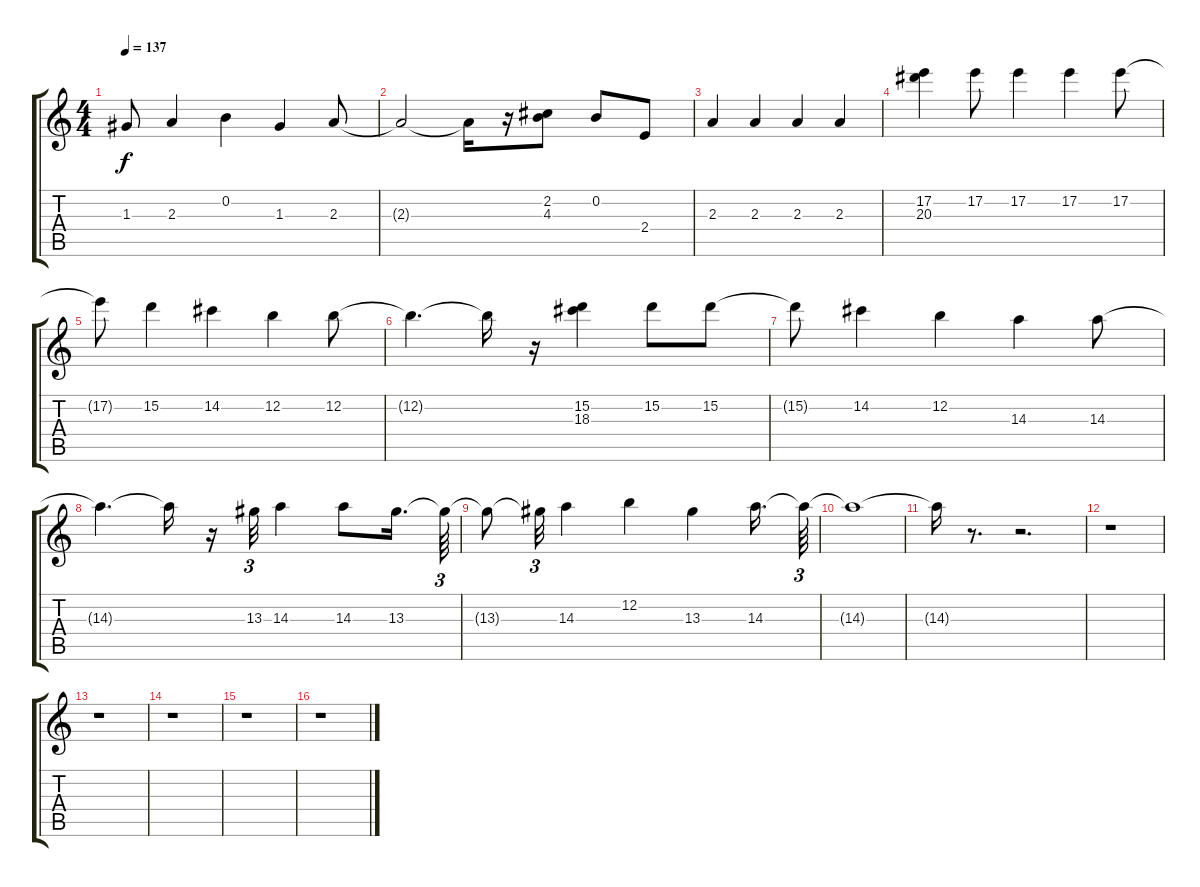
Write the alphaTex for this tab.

\track "" {instrument distortionguitar}
\staff {score tabs}
\tuning (E4 B3 G3 D3 A2 E2) {hide}
\ts (4 4)
\tempo 137
\clef g2
\ks c
1.3{t}.8{dy f} 2.3.4 0.2.4 1.3.4 2.3.8 |
2.3{t}.2 2.3{t}.16 r.16 (2.2 4.3).8 0.2.8 2.4.8 |
2.3.4 2.3.4 2.3.4 2.3.4 |
(17.2 20.3).4 17.2.8 17.2.4 17.2.4 17.2.8 |
17.2{t}.8 15.2.4 14.2.4 12.2.4 12.2.8 |
12.2{t}.4{d} 12.2{t}.16 r.16 (15.2 18.3).4 15.2.8 15.2.8 |
15.2{t}.8 14.2.4 12.2.4 14.3.4 14.3.8 |
14.3{t}.4{d} 14.3{t}.16 r.16 13.3.32{tu (3 2)} 14.3.4 14.3.8 13.3.16{d} 13.3{t}.64{tu (3 2)} |
13.3{t}.8 13.3{t}.32{tu (3 2)} 14.3.4 12.2.4 13.3.4 14.3.16{d} 14.3{t}.64{tu (3 2)} |
14.3{t}.1 |
14.3{t}.16 r.8{d} r.2{d} |
r.1 |
r.1 |
r.1 |
r.1 |
r.1
